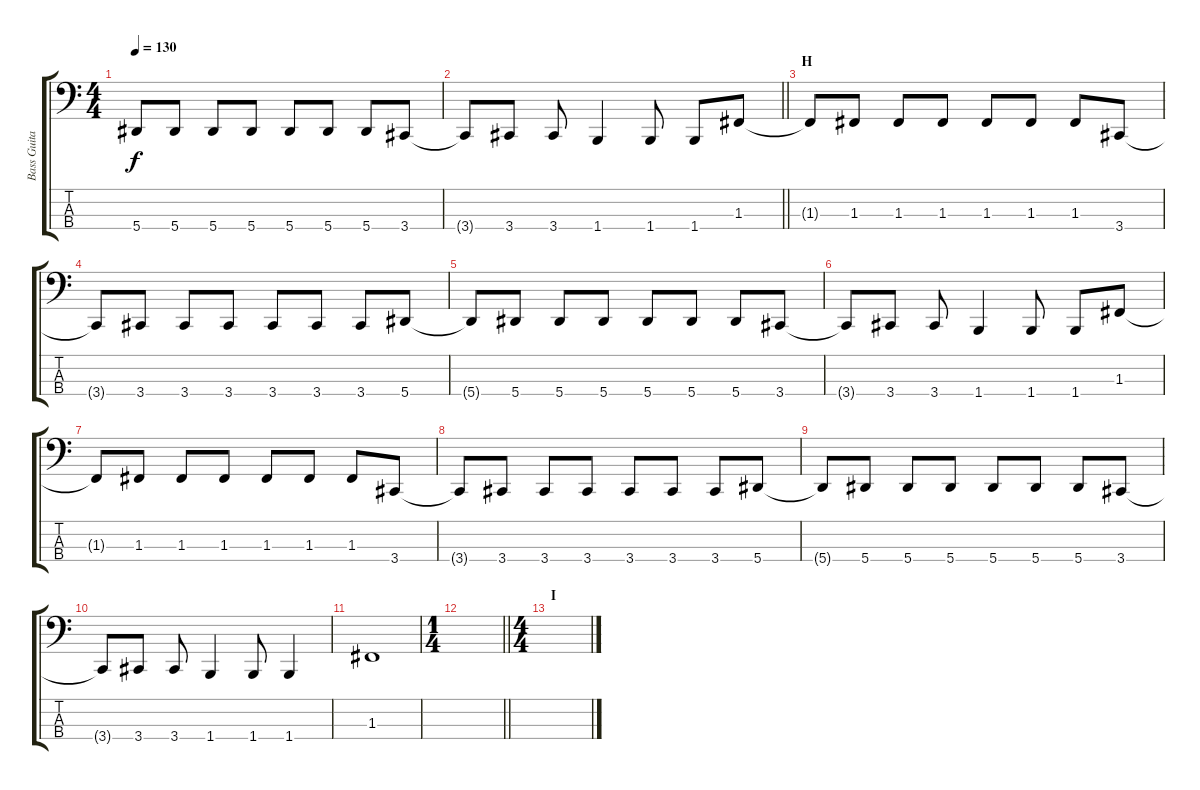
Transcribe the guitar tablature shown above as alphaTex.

\track ("Bass Guitar: John Kis Gyevi" "Bass Guita") {instrument electricbasspick}
\staff {score tabs}
\tuning (Eb2 Bb1 F1 Bb0) {hide}
\ts (4 4)
\tempo 130
\clef f4
\ks c
5.4{t}.8{dy f} 5.4.8 5.4.8 5.4.8 5.4.8 5.4.8 5.4.8 3.4.8 |
\barLineRight lightlight
3.4{t}.8 3.4.8 3.4.8 1.4.4 1.4.8 1.4.8 1.3.8 |
\section ("" "H")
1.3{t}.8 1.3.8 1.3.8 1.3.8 1.3.8 1.3.8 1.3.8 3.4.8 |
3.4{t}.8 3.4.8 3.4.8 3.4.8 3.4.8 3.4.8 3.4.8 5.4.8 |
5.4{t}.8 5.4.8 5.4.8 5.4.8 5.4.8 5.4.8 5.4.8 3.4.8 |
3.4{t}.8 3.4.8 3.4.8 1.4.4 1.4.8 1.4.8 1.3.8 |
1.3{t}.8 1.3.8 1.3.8 1.3.8 1.3.8 1.3.8 1.3.8 3.4.8 |
3.4{t}.8 3.4.8 3.4.8 3.4.8 3.4.8 3.4.8 3.4.8 5.4.8 |
5.4{t}.8 5.4.8 5.4.8 5.4.8 5.4.8 5.4.8 5.4.8 3.4.8 |
3.4{t}.8 3.4.8 3.4.8 1.4.4 1.4.8 1.4.4 |
1.3.1 |
\ts (1 4)
\barLineRight lightlight
|
\ts (4 4)
\section ("" "I")
